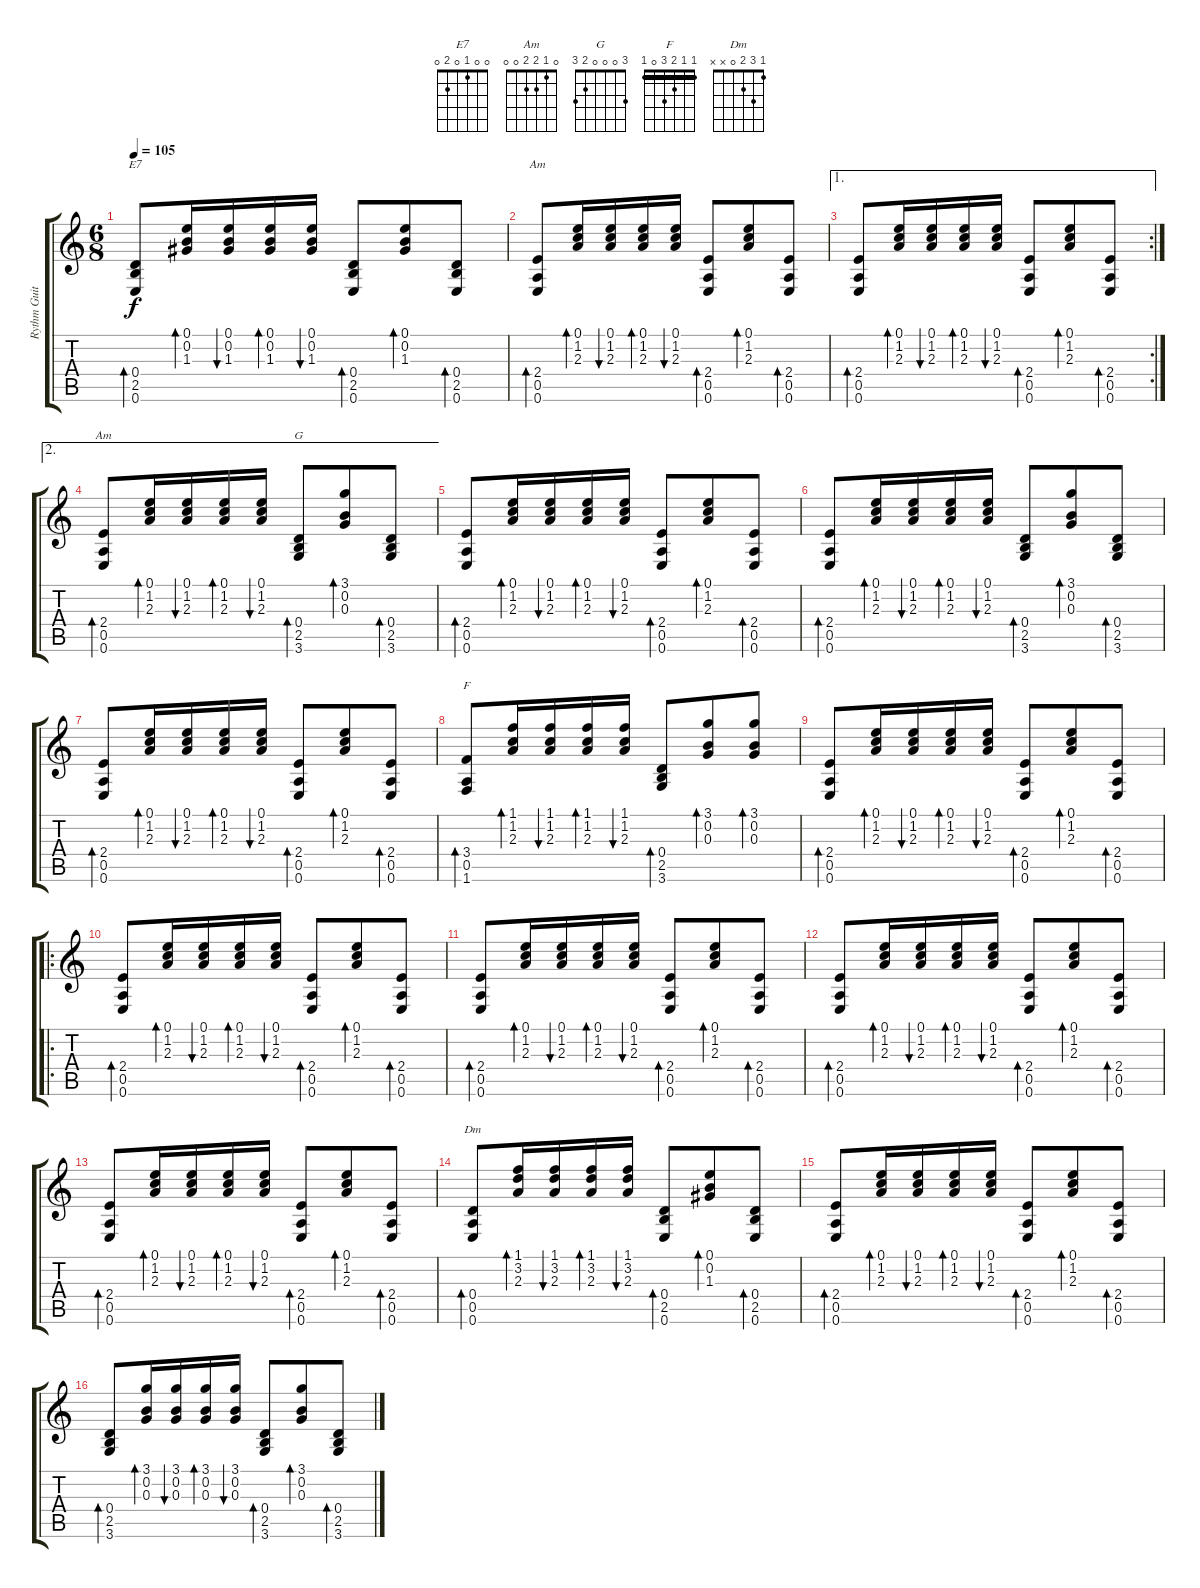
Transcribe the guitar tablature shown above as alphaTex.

\track ("Rythm Guitar" "Rythm Guit") {instrument acousticguitarnylon}
\staff {score tabs}
\tuning (E4 B3 G3 D3 A2 E2) {hide}
\chord ("E7" 0 0 1 0 2 0)
\chord ("Am" 0 1 2 2 0 x)
\chord ("Am" 0 1 2 2 0 0)
\chord ("G" 3 0 0 0 2 3)
\chord ("F" 1 1 2 3 0 1) {barre 1}
\chord ("Dm" 1 3 2 0 x x)
\ts (6 8)
\tempo 105
\clef g2
\ks c
(0.4 2.5 0.6).8{bd 120 ch "E7" dy f} (0.1 0.2 1.3).16{bd 120} (0.1 0.2 1.3).16{bu 120} (0.1 0.2 1.3).16{bd 120} (0.1 0.2 1.3).16{bu 120} (0.4 2.5 0.6).8{bd 120} (0.1 0.2 1.3).8{bd 120} (0.4 2.5 0.6).8{bd 120} |
(2.4 0.5 0.6).8{bd 60 ch "Am"} (0.1 1.2 2.3).16{bd 60} (0.1 1.2 2.3).16{bu 60} (0.1 1.2 2.3).16{bd 60} (0.1 1.2 2.3).16{bu 60} (2.4 0.5 0.6).8{bd 60} (0.1 1.2 2.3).8{bd 120} (2.4 0.5 0.6).8{bd 120} |
\ae 1
\rc 2
(2.4 0.5 0.6).8{bd 60} (0.1 1.2 2.3).16{bd 60} (0.1 1.2 2.3).16{bu 60} (0.1 1.2 2.3).16{bd 60} (0.1 1.2 2.3).16{bu 60} (2.4 0.5 0.6).8{bd 60} (0.1 1.2 2.3).8{bd 120} (2.4 0.5 0.6).8{bd 120} |
\ae 2
(2.4 0.5 0.6).8{bd 60 ch "Am"} (0.1 1.2 2.3).16{bd 60} (0.1 1.2 2.3).16{bu 60} (0.1 1.2 2.3).16{bd 60} (0.1 1.2 2.3).16{bu 60} (0.4 2.5 3.6).8{bd 60 ch "G"} (3.1 0.2 0.3).8{bd 120} (0.4 2.5 3.6).8{bd 120} |
(2.4 0.5 0.6).8{bd 60} (0.1 1.2 2.3).16{bd 60} (0.1 1.2 2.3).16{bu 60} (0.1 1.2 2.3).16{bd 60} (0.1 1.2 2.3).16{bu 60} (2.4 0.5 0.6).8{bd 60} (0.1 1.2 2.3).8{bd 120} (2.4 0.5 0.6).8{bd 120} |
(2.4 0.5 0.6).8{bd 60} (0.1 1.2 2.3).16{bd 60} (0.1 1.2 2.3).16{bu 60} (0.1 1.2 2.3).16{bd 60} (0.1 1.2 2.3).16{bu 60} (0.4 2.5 3.6).8{bd 60} (3.1 0.2 0.3).8{bd 120} (0.4 2.5 3.6).8{bd 120} |
(2.4 0.5 0.6).8{bd 60} (0.1 1.2 2.3).16{bd 60} (0.1 1.2 2.3).16{bu 60} (0.1 1.2 2.3).16{bd 60} (0.1 1.2 2.3).16{bu 60} (2.4 0.5 0.6).8{bd 60} (0.1 1.2 2.3).8{bd 120} (2.4 0.5 0.6).8{bd 120} |
(3.4 0.5 1.6).8{bd 120 ch "F"} (1.1 1.2 2.3).16{bd 120} (1.1 1.2 2.3).16{bu 120} (1.1 1.2 2.3).16{bd 120} (1.1 1.2 2.3).16{bu 120} (0.4 2.5 3.6).8{bd 120} (3.1 0.2 0.3).8{bd 120} (3.1 0.2 0.3).8{bd 120} |
(2.4 0.5 0.6).8{bd 60} (0.1 1.2 2.3).16{bd 60} (0.1 1.2 2.3).16{bu 60} (0.1 1.2 2.3).16{bd 60} (0.1 1.2 2.3).16{bu 60} (2.4 0.5 0.6).8{bd 60} (0.1 1.2 2.3).8{bd 120} (2.4 0.5 0.6).8{bd 120} |
\ro
(2.4 0.5 0.6).8{bd 60} (0.1 1.2 2.3).16{bd 60} (0.1 1.2 2.3).16{bu 60} (0.1 1.2 2.3).16{bd 60} (0.1 1.2 2.3).16{bu 60} (2.4 0.5 0.6).8{bd 60} (0.1 1.2 2.3).8{bd 120} (2.4 0.5 0.6).8{bd 120} |
(2.4 0.5 0.6).8{bd 60} (0.1 1.2 2.3).16{bd 60} (0.1 1.2 2.3).16{bu 60} (0.1 1.2 2.3).16{bd 60} (0.1 1.2 2.3).16{bu 60} (2.4 0.5 0.6).8{bd 60} (0.1 1.2 2.3).8{bd 120} (2.4 0.5 0.6).8{bd 120} |
(2.4 0.5 0.6).8{bd 60} (0.1 1.2 2.3).16{bd 60} (0.1 1.2 2.3).16{bu 60} (0.1 1.2 2.3).16{bd 60} (0.1 1.2 2.3).16{bu 60} (2.4 0.5 0.6).8{bd 60} (0.1 1.2 2.3).8{bd 120} (2.4 0.5 0.6).8{bd 120} |
(2.4 0.5 0.6).8{bd 60} (0.1 1.2 2.3).16{bd 60} (0.1 1.2 2.3).16{bu 60} (0.1 1.2 2.3).16{bd 60} (0.1 1.2 2.3).16{bu 60} (2.4 0.5 0.6).8{bd 60} (0.1 1.2 2.3).8{bd 120} (2.4 0.5 0.6).8{bd 120} |
(0.4 0.5 0.6).8{bd 120 ch "Dm"} (1.1 3.2 2.3).16{bd 120} (1.1 3.2 2.3).16{bu 120} (1.1 3.2 2.3).16{bd 120} (1.1 3.2 2.3).16{bu 120} (0.4 2.5 0.6).8{bd 120} (0.1 0.2 1.3).8{bd 120} (0.4 2.5 0.6).8{bd 120} |
(2.4 0.5 0.6).8{bd 60} (0.1 1.2 2.3).16{bd 60} (0.1 1.2 2.3).16{bu 60} (0.1 1.2 2.3).16{bd 60} (0.1 1.2 2.3).16{bu 60} (2.4 0.5 0.6).8{bd 60} (0.1 1.2 2.3).8{bd 120} (2.4 0.5 0.6).8{bd 120} |
(0.4 2.5 3.6).8{bd 120} (3.1 0.2 0.3).16{bd 120} (3.1 0.2 0.3).16{bu 120} (3.1 0.2 0.3).16{bd 120} (3.1 0.2 0.3).16{bu 120} (0.4 2.5 3.6).8{bd 120} (3.1 0.2 0.3).8{bd 120} (0.4 2.5 3.6).8{bd 120}
